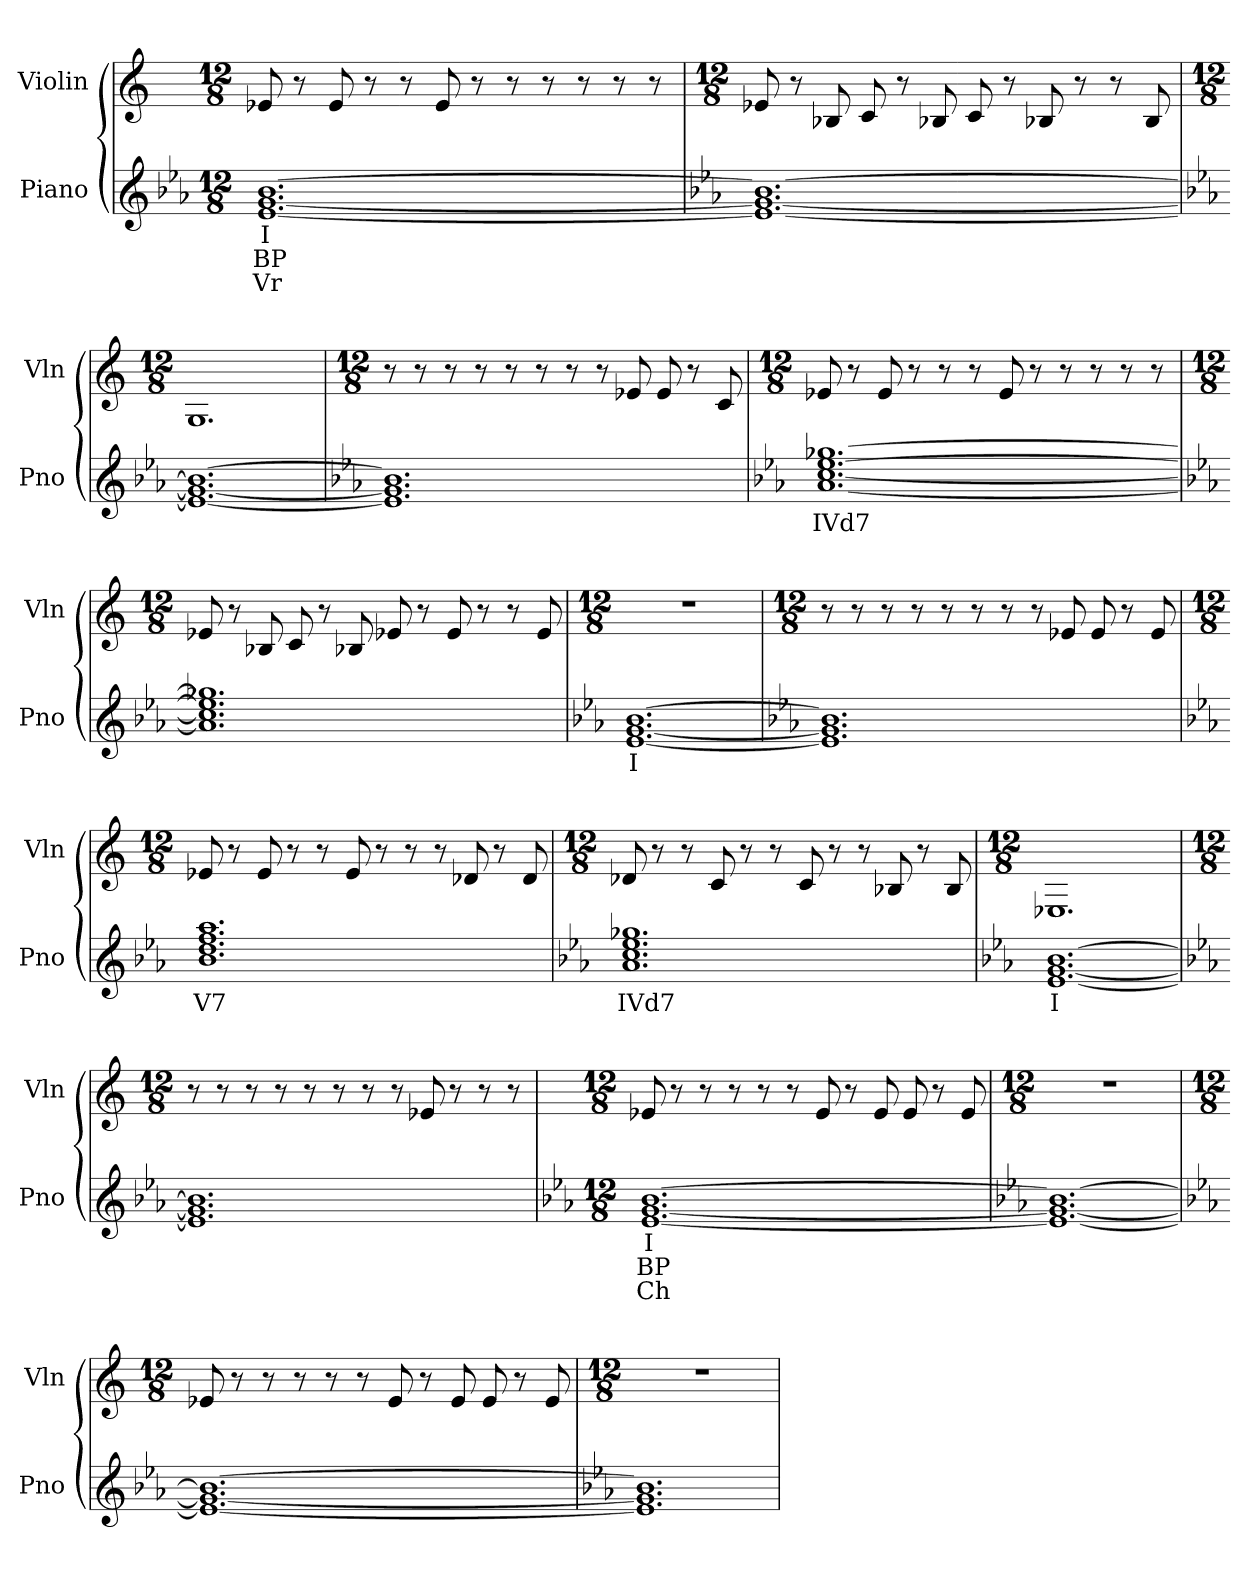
**kern	**text	**text	**text	**kern
*part2	*part2	*part2	*part2	*part1
*staff2	*staff2	*staff2	*staff2	*staff1
*I"Piano	*	*	*	*I"Violin
*I'Pno	*	*	*	*I'Vln
*k[b-e-a-]	*	*	*	*
*E-:	*	*	*	*
*M12/8	*	*	*	*M12/8
=	=	=	=	=
[1.e- [1.g [1.b-	I	BP	Vr	8e-X
.	.	.	.	8r
.	.	.	.	8e-
.	.	.	.	8r
.	.	.	.	8r
.	.	.	.	8e-
.	.	.	.	8r
.	.	.	.	8r
.	.	.	.	8r
.	.	.	.	8r
.	.	.	.	8r
.	.	.	.	8r
=	=	=	=	=
*k[b-e-a-]	*	*	*	*
*E-:	*	*	*	*
*	*	*	*	*M12/8
1.e-_ 1.g_ 1.b-_	.	.	.	8e-X
.	.	.	.	8r
.	.	.	.	8B-X
.	.	.	.	8c
.	.	.	.	8r
.	.	.	.	8B-X
.	.	.	.	8c
.	.	.	.	8r
.	.	.	.	8B-X
.	.	.	.	8r
.	.	.	.	8r
.	.	.	.	8B-
=	=	=	=	=
*k[b-e-a-]	*	*	*	*
*E-:	*	*	*	*
*	*	*	*	*M12/8
1.e-_ 1.g_ 1.b-_	.	.	.	1.G
=	=	=	=	=
*k[b-e-a-]	*	*	*	*
*E-:	*	*	*	*
*	*	*	*	*M12/8
1.e-] 1.g] 1.b-]	.	.	.	8r
.	.	.	.	8r
.	.	.	.	8r
.	.	.	.	8r
.	.	.	.	8r
.	.	.	.	8r
.	.	.	.	8r
.	.	.	.	8r
.	.	.	.	8e-X
.	.	.	.	8e-
.	.	.	.	8r
.	.	.	.	8c
=	=	=	=	=
*k[b-e-a-]	*	*	*	*
*E-:	*	*	*	*
*	*	*	*	*M12/8
[1.a- [1.cc [1.ee- [1.gg-X	IVd7	.	.	8e-X
.	.	.	.	8r
.	.	.	.	8e-
.	.	.	.	8r
.	.	.	.	8r
.	.	.	.	8r
.	.	.	.	8e-
.	.	.	.	8r
.	.	.	.	8r
.	.	.	.	8r
.	.	.	.	8r
.	.	.	.	8r
=	=	=	=	=
*k[b-e-a-]	*	*	*	*
*E-:	*	*	*	*
*	*	*	*	*M12/8
1.a-] 1.cc] 1.ee-] 1.gg-X]	.	.	.	8e-X
.	.	.	.	8r
.	.	.	.	8B-X
.	.	.	.	8c
.	.	.	.	8r
.	.	.	.	8B-X
.	.	.	.	8e-X
.	.	.	.	8r
.	.	.	.	8e-
.	.	.	.	8r
.	.	.	.	8r
.	.	.	.	8e-
=	=	=	=	=
*k[b-e-a-]	*	*	*	*
*E-:	*	*	*	*
*	*	*	*	*M12/8
[1.e- [1.g [1.b-	I	.	.	1.r
=	=	=	=	=
*k[b-e-a-]	*	*	*	*
*E-:	*	*	*	*
*	*	*	*	*M12/8
1.e-] 1.g] 1.b-]	.	.	.	8r
.	.	.	.	8r
.	.	.	.	8r
.	.	.	.	8r
.	.	.	.	8r
.	.	.	.	8r
.	.	.	.	8r
.	.	.	.	8r
.	.	.	.	8e-X
.	.	.	.	8e-
.	.	.	.	8r
.	.	.	.	8e-
=	=	=	=	=
*k[b-e-a-]	*	*	*	*
*E-:	*	*	*	*
*	*	*	*	*M12/8
1.b- 1.dd 1.ff 1.aa-	V7	.	.	8e-X
.	.	.	.	8r
.	.	.	.	8e-
.	.	.	.	8r
.	.	.	.	8r
.	.	.	.	8e-
.	.	.	.	8r
.	.	.	.	8r
.	.	.	.	8r
.	.	.	.	8d-X
.	.	.	.	8r
.	.	.	.	8d-
=	=	=	=	=
*k[b-e-a-]	*	*	*	*
*E-:	*	*	*	*
*	*	*	*	*M12/8
1.a- 1.cc 1.ee- 1.gg-X	IVd7	.	.	8d-X
.	.	.	.	8r
.	.	.	.	8r
.	.	.	.	8c
.	.	.	.	8r
.	.	.	.	8r
.	.	.	.	8c
.	.	.	.	8r
.	.	.	.	8r
.	.	.	.	8B-X
.	.	.	.	8r
.	.	.	.	8B-
=	=	=	=	=
*k[b-e-a-]	*	*	*	*
*E-:	*	*	*	*
*	*	*	*	*M12/8
[1.e- [1.g [1.b-	I	.	.	1.E-X
=	=	=	=	=
*k[b-e-a-]	*	*	*	*
*E-:	*	*	*	*
*	*	*	*	*M12/8
1.e-] 1.g] 1.b-]	.	.	.	8r
.	.	.	.	8r
.	.	.	.	8r
.	.	.	.	8r
.	.	.	.	8r
.	.	.	.	8r
.	.	.	.	8r
.	.	.	.	8r
.	.	.	.	8e-X
.	.	.	.	8r
.	.	.	.	8r
.	.	.	.	8r
=	=	=	=	=
*k[b-e-a-]	*	*	*	*
*E-:	*	*	*	*
*M12/8	*	*	*	*M12/8
[1.e- [1.g [1.b-	I	BP	Ch	8e-X
.	.	.	.	8r
.	.	.	.	8r
.	.	.	.	8r
.	.	.	.	8r
.	.	.	.	8r
.	.	.	.	8e-
.	.	.	.	8r
.	.	.	.	8e-
.	.	.	.	8e-
.	.	.	.	8r
.	.	.	.	8e-
=	=	=	=	=
*k[b-e-a-]	*	*	*	*
*E-:	*	*	*	*
*	*	*	*	*M12/8
1.e-_ 1.g_ 1.b-_	.	.	.	1.r
=	=	=	=	=
*k[b-e-a-]	*	*	*	*
*E-:	*	*	*	*
*	*	*	*	*M12/8
1.e-_ 1.g_ 1.b-_	.	.	.	8e-X
.	.	.	.	8r
.	.	.	.	8r
.	.	.	.	8r
.	.	.	.	8r
.	.	.	.	8r
.	.	.	.	8e-
.	.	.	.	8r
.	.	.	.	8e-
.	.	.	.	8e-
.	.	.	.	8r
.	.	.	.	8e-
=	=	=	=	=
*k[b-e-a-]	*	*	*	*
*E-:	*	*	*	*
*	*	*	*	*M12/8
1.e-] 1.g] 1.b-]	.	.	.	1.r
=	=	=	=	=
*-	*-	*-	*-	*-
